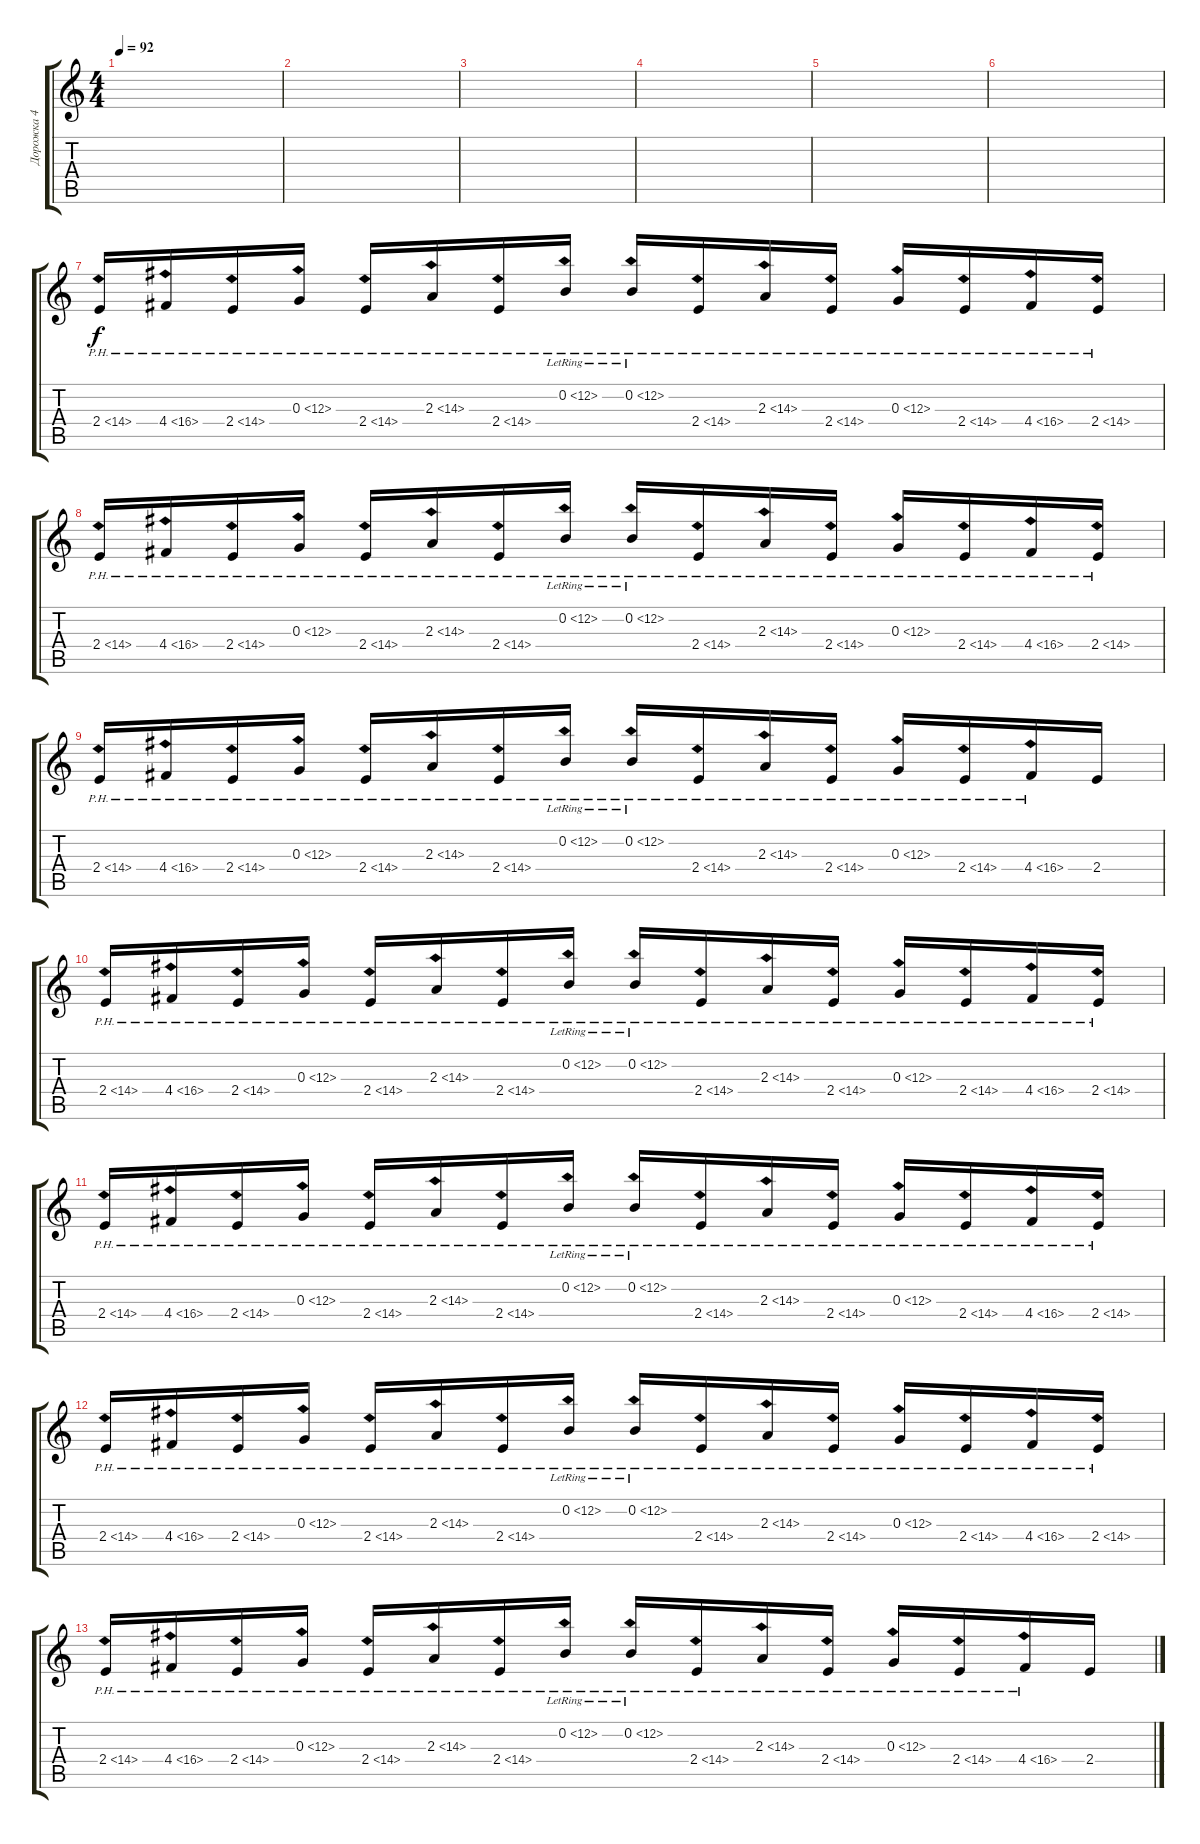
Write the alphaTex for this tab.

\track ("Дорожка 4" "Дорожка 4") {instrument distortionguitar}
\staff {score tabs}
\tuning (E4 B3 G3 D3 A2 E2) {hide}
\ts (4 4)
\tempo 92
\clef g2
\ks c
|
|
|
|
|
|
2.4{ph 12}.16 4.4{ph 12}.16 2.4{ph 12}.16 0.3{ph 12}.16 2.4{ph 12}.16 2.3{ph 12}.16 2.4{ph 12}.16 0.2{ph 12 lr}.16 0.2{ph 12 lr}.16 2.4{ph 12}.16 2.3{ph 12}.16 2.4{ph 12}.16 0.3{ph 12}.16 2.4{ph 12}.16 4.4{ph 12}.16 2.4{ph 12}.16 |
2.4{ph 12}.16 4.4{ph 12}.16 2.4{ph 12}.16 0.3{ph 12}.16 2.4{ph 12}.16 2.3{ph 12}.16 2.4{ph 12}.16 0.2{ph 12 lr}.16 0.2{ph 12 lr}.16 2.4{ph 12}.16 2.3{ph 12}.16 2.4{ph 12}.16 0.3{ph 12}.16 2.4{ph 12}.16 4.4{ph 12}.16 2.4{ph 12}.16 |
2.4{ph 12}.16 4.4{ph 12}.16 2.4{ph 12}.16 0.3{ph 12}.16 2.4{ph 12}.16 2.3{ph 12}.16 2.4{ph 12}.16 0.2{ph 12 lr}.16 0.2{ph 12 lr}.16 2.4{ph 12}.16 2.3{ph 12}.16 2.4{ph 12}.16 0.3{ph 12}.16 2.4{ph 12}.16 4.4{ph 12}.16 2.4.16 |
2.4{ph 12}.16 4.4{ph 12}.16 2.4{ph 12}.16 0.3{ph 12}.16 2.4{ph 12}.16 2.3{ph 12}.16 2.4{ph 12}.16 0.2{ph 12 lr}.16 0.2{ph 12 lr}.16 2.4{ph 12}.16 2.3{ph 12}.16 2.4{ph 12}.16 0.3{ph 12}.16 2.4{ph 12}.16 4.4{ph 12}.16 2.4{ph 12}.16 |
2.4{ph 12}.16 4.4{ph 12}.16 2.4{ph 12}.16 0.3{ph 12}.16 2.4{ph 12}.16 2.3{ph 12}.16 2.4{ph 12}.16 0.2{ph 12 lr}.16 0.2{ph 12 lr}.16 2.4{ph 12}.16 2.3{ph 12}.16 2.4{ph 12}.16 0.3{ph 12}.16 2.4{ph 12}.16 4.4{ph 12}.16 2.4{ph 12}.16 |
2.4{ph 12}.16 4.4{ph 12}.16 2.4{ph 12}.16 0.3{ph 12}.16 2.4{ph 12}.16 2.3{ph 12}.16 2.4{ph 12}.16 0.2{ph 12 lr}.16 0.2{ph 12 lr}.16 2.4{ph 12}.16 2.3{ph 12}.16 2.4{ph 12}.16 0.3{ph 12}.16 2.4{ph 12}.16 4.4{ph 12}.16 2.4{ph 12}.16 |
2.4{ph 12}.16 4.4{ph 12}.16 2.4{ph 12}.16 0.3{ph 12}.16 2.4{ph 12}.16 2.3{ph 12}.16 2.4{ph 12}.16 0.2{ph 12 lr}.16 0.2{ph 12 lr}.16 2.4{ph 12}.16 2.3{ph 12}.16 2.4{ph 12}.16 0.3{ph 12}.16 2.4{ph 12}.16 4.4{ph 12}.16 2.4.16
